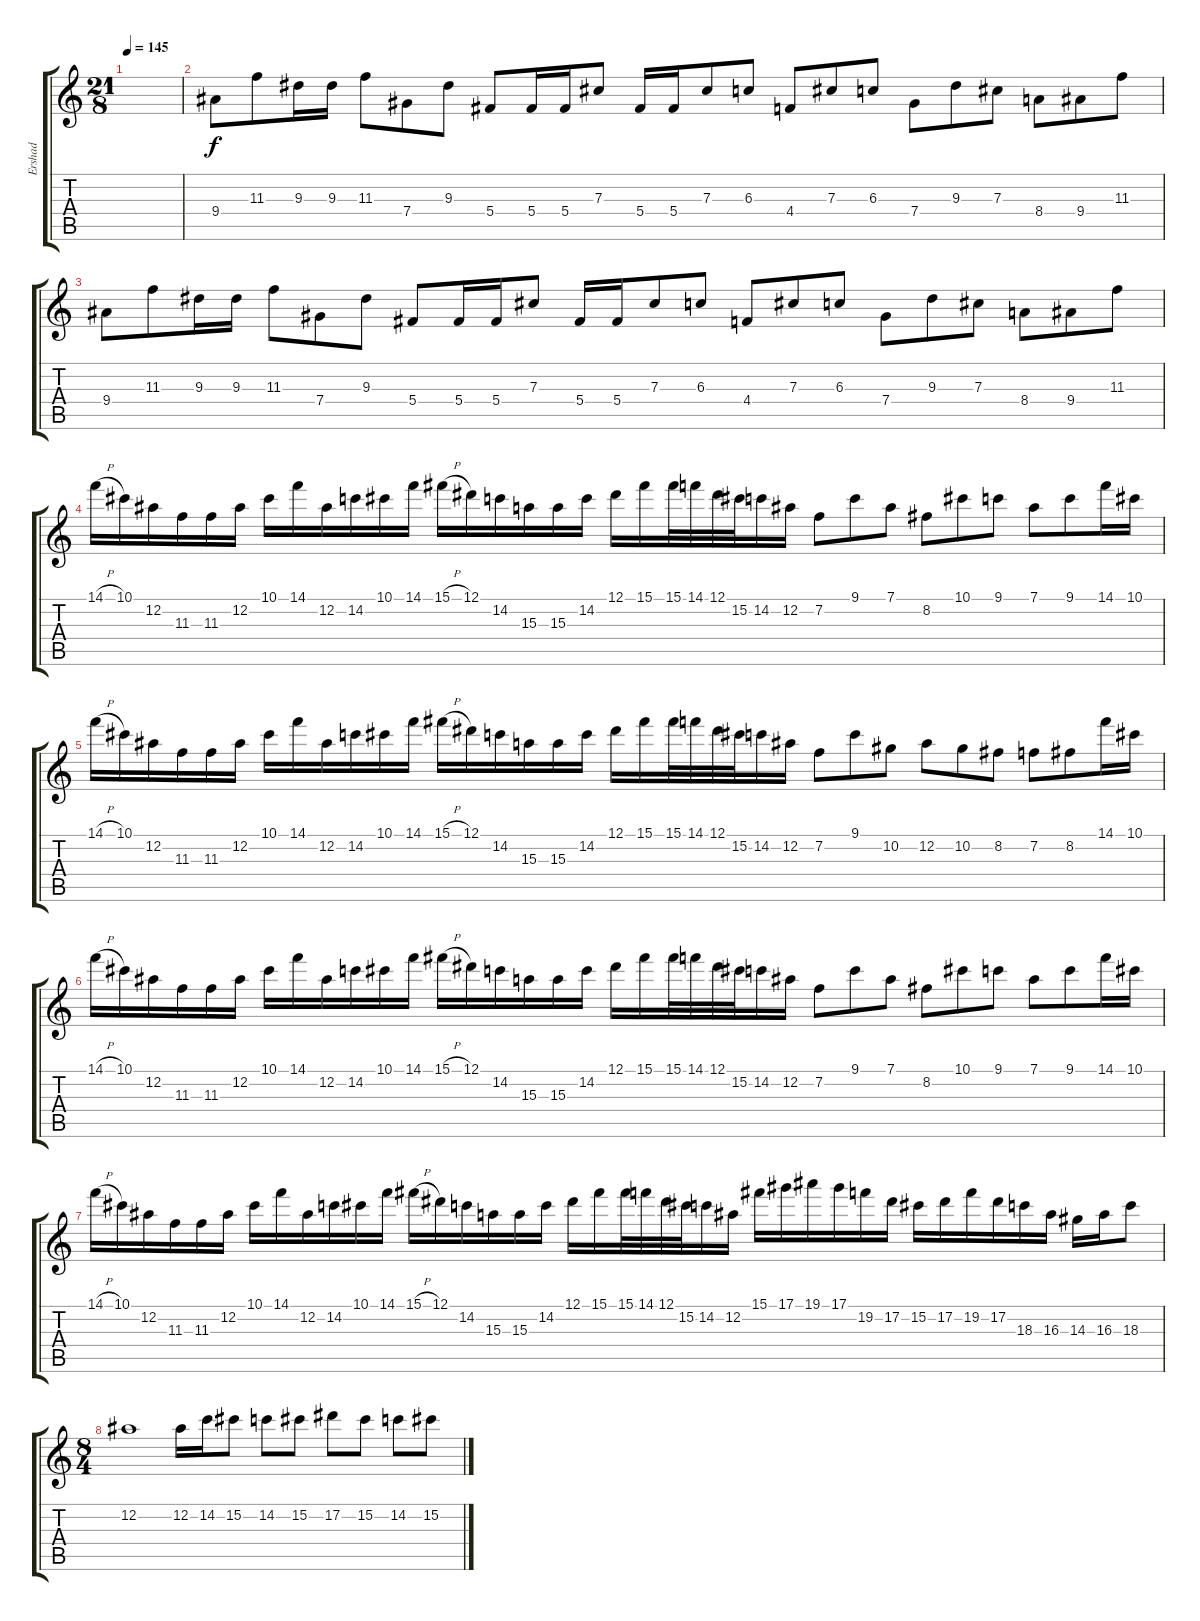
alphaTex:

\track ("Ershad" "Ershad") {instrument distortionguitar}
\staff {score tabs}
\tuning (Eb4 Bb3 Gb3 Db3 Ab2 Eb2) {hide}
\ts (21 8)
\tempo 145
\clef g2
\ks c
|
9.4.8{volume 16} 11.3.8 9.3.16 9.3.16 11.3.8 7.4.8 9.3.8 5.4.8 5.4.16 5.4.16 7.3.8 5.4.16 5.4.16 7.3.8 6.3.8 4.4.8 7.3.8 6.3.8 7.4.8 9.3.8 7.3.8 8.4.8 9.4.8 11.3.8 |
9.4.8 11.3.8 9.3.16 9.3.16 11.3.8 7.4.8 9.3.8 5.4.8 5.4.16 5.4.16 7.3.8 5.4.16 5.4.16 7.3.8 6.3.8 4.4.8 7.3.8 6.3.8 7.4.8 9.3.8 7.3.8 8.4.8 9.4.8 11.3.8 |
14.1{h}.16 10.1.16 12.2.16 11.3.16 11.3.16 12.2.16 10.1.16 14.1.16 12.2.16 14.2.16 10.1.16 14.1.16 15.1{h}.16 12.1.16 14.2.16 15.3.16 15.3.16 14.2.16 12.1.16 15.1.16 15.1.32 14.1.32 12.1.32 15.2.32 14.2.16 12.2.16 7.2.8 9.1.8 7.1.8 8.2.8 10.1.8 9.1.8 7.1.8 9.1.8 14.1.16 10.1.16 |
14.1{h}.16 10.1.16 12.2.16 11.3.16 11.3.16 12.2.16 10.1.16 14.1.16 12.2.16 14.2.16 10.1.16 14.1.16 15.1{h}.16 12.1.16 14.2.16 15.3.16 15.3.16 14.2.16 12.1.16 15.1.16 15.1.32 14.1.32 12.1.32 15.2.32 14.2.16 12.2.16 7.2.8 9.1.8 10.2.8 12.2.8 10.2.8 8.2.8 7.2.8 8.2.8 14.1.16 10.1.16 |
14.1{h}.16 10.1.16 12.2.16 11.3.16 11.3.16 12.2.16 10.1.16 14.1.16 12.2.16 14.2.16 10.1.16 14.1.16 15.1{h}.16 12.1.16 14.2.16 15.3.16 15.3.16 14.2.16 12.1.16 15.1.16 15.1.32 14.1.32 12.1.32 15.2.32 14.2.16 12.2.16 7.2.8 9.1.8 7.1.8 8.2.8 10.1.8 9.1.8 7.1.8 9.1.8 14.1.16 10.1.16 |
14.1{h}.16 10.1.16 12.2.16 11.3.16 11.3.16 12.2.16 10.1.16 14.1.16 12.2.16 14.2.16 10.1.16 14.1.16 15.1{h}.16 12.1.16 14.2.16 15.3.16 15.3.16 14.2.16 12.1.16 15.1.16 15.1.32 14.1.32 12.1.32 15.2.32 14.2.16 12.2.16 15.1.16 17.1.16 19.1.16 17.1.16 19.2.16 17.2.16 15.2.16 17.2.16 19.2.16 17.2.16 18.3.16 16.3.16 14.3.16 16.3.16 18.3.8 |
\ts (8 4)
12.2.1 12.2.16 14.2.16 15.2.8 14.2.8 15.2.8 17.2.8 15.2.8 14.2.8 15.2.8
